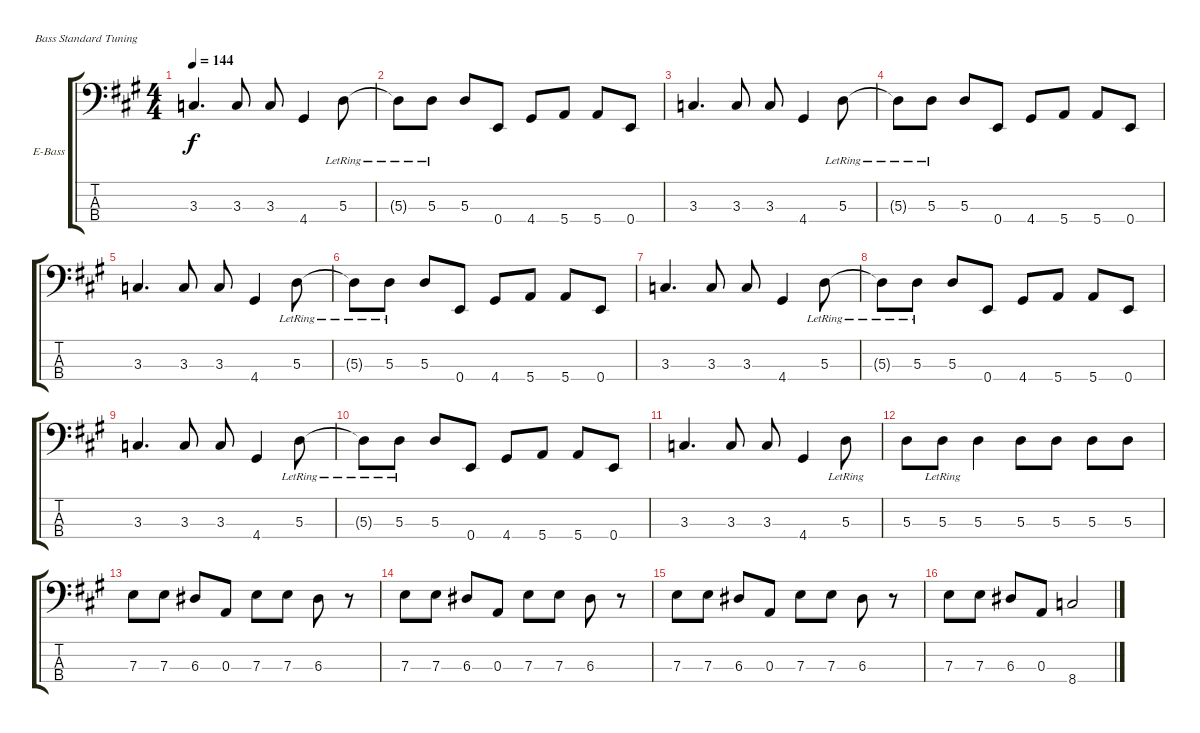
\defaultSystemsLayout 4
\bracketExtendMode groupsimilarinstruments
\firstSystemTrackNameOrientation horizontal
\otherSystemsTrackNameOrientation horizontal
\track ("Electric Bass" "E-Bass") {instrument electricbassfinger}
\staff {score tabs}
\tuning (G2 D2 A1 E1)
\ts (4 4)
\tempo 144
\clef f4
\scale
1.07062
\ks a
3.3.4{d dy f} 3.3.8 3.3.8 4.4.4 5.3{lr}.8 |
\scale
0.929382 5.3{lr t}.8 5.3{lr}.8 5.3.8 0.4.8 4.4.8 5.4.8 5.4.8 0.4.8 |
\scale
1.07062 3.3.4{d} 3.3.8 3.3.8 4.4.4 5.3{lr}.8 |
\scale
0.929382 5.3{lr t}.8 5.3{lr}.8 5.3.8 0.4.8 4.4.8 5.4.8 5.4.8 0.4.8 |
\scale
1.07062 3.3.4{d} 3.3.8 3.3.8 4.4.4 5.3{lr}.8 |
\scale
0.929382 5.3{lr t}.8 5.3{lr}.8 5.3.8 0.4.8 4.4.8 5.4.8 5.4.8 0.4.8 |
\scale
1.07062 3.3.4{d} 3.3.8 3.3.8 4.4.4 5.3{lr}.8 |
\scale
0.929382 5.3{lr t}.8 5.3{lr}.8 5.3.8 0.4.8 4.4.8 5.4.8 5.4.8 0.4.8 |
\scale
1.07062 3.3.4{d} 3.3.8 3.3.8 4.4.4 5.3{lr}.8 |
\scale
0.929382 5.3{lr t}.8 5.3{lr}.8 5.3.8 0.4.8 4.4.8 5.4.8 5.4.8 0.4.8 |
\scale
1.07062 3.3.4{d} 3.3.8 3.3.8 4.4.4 5.3{lr}.8 |
\scale
0.929382 5.3.8 5.3{lr}.8 5.3.4 5.3.8 5.3.8 5.3.8 5.3.8 |
\scale
1.07062 7.3.8 7.3.8 6.3.8 0.3.8 7.3.8 7.3.8 6.3.8 r.8 |
\scale
0.929382 7.3.8 7.3.8 6.3.8 0.3.8 7.3.8 7.3.8 6.3.8 r.8 |
\scale
1.07062 7.3.8 7.3.8 6.3.8 0.3.8 7.3.8 7.3.8 6.3.8 r.8 |
\scale
0.929382 7.3.8 7.3.8 6.3.8 0.3.8 8.4.2
